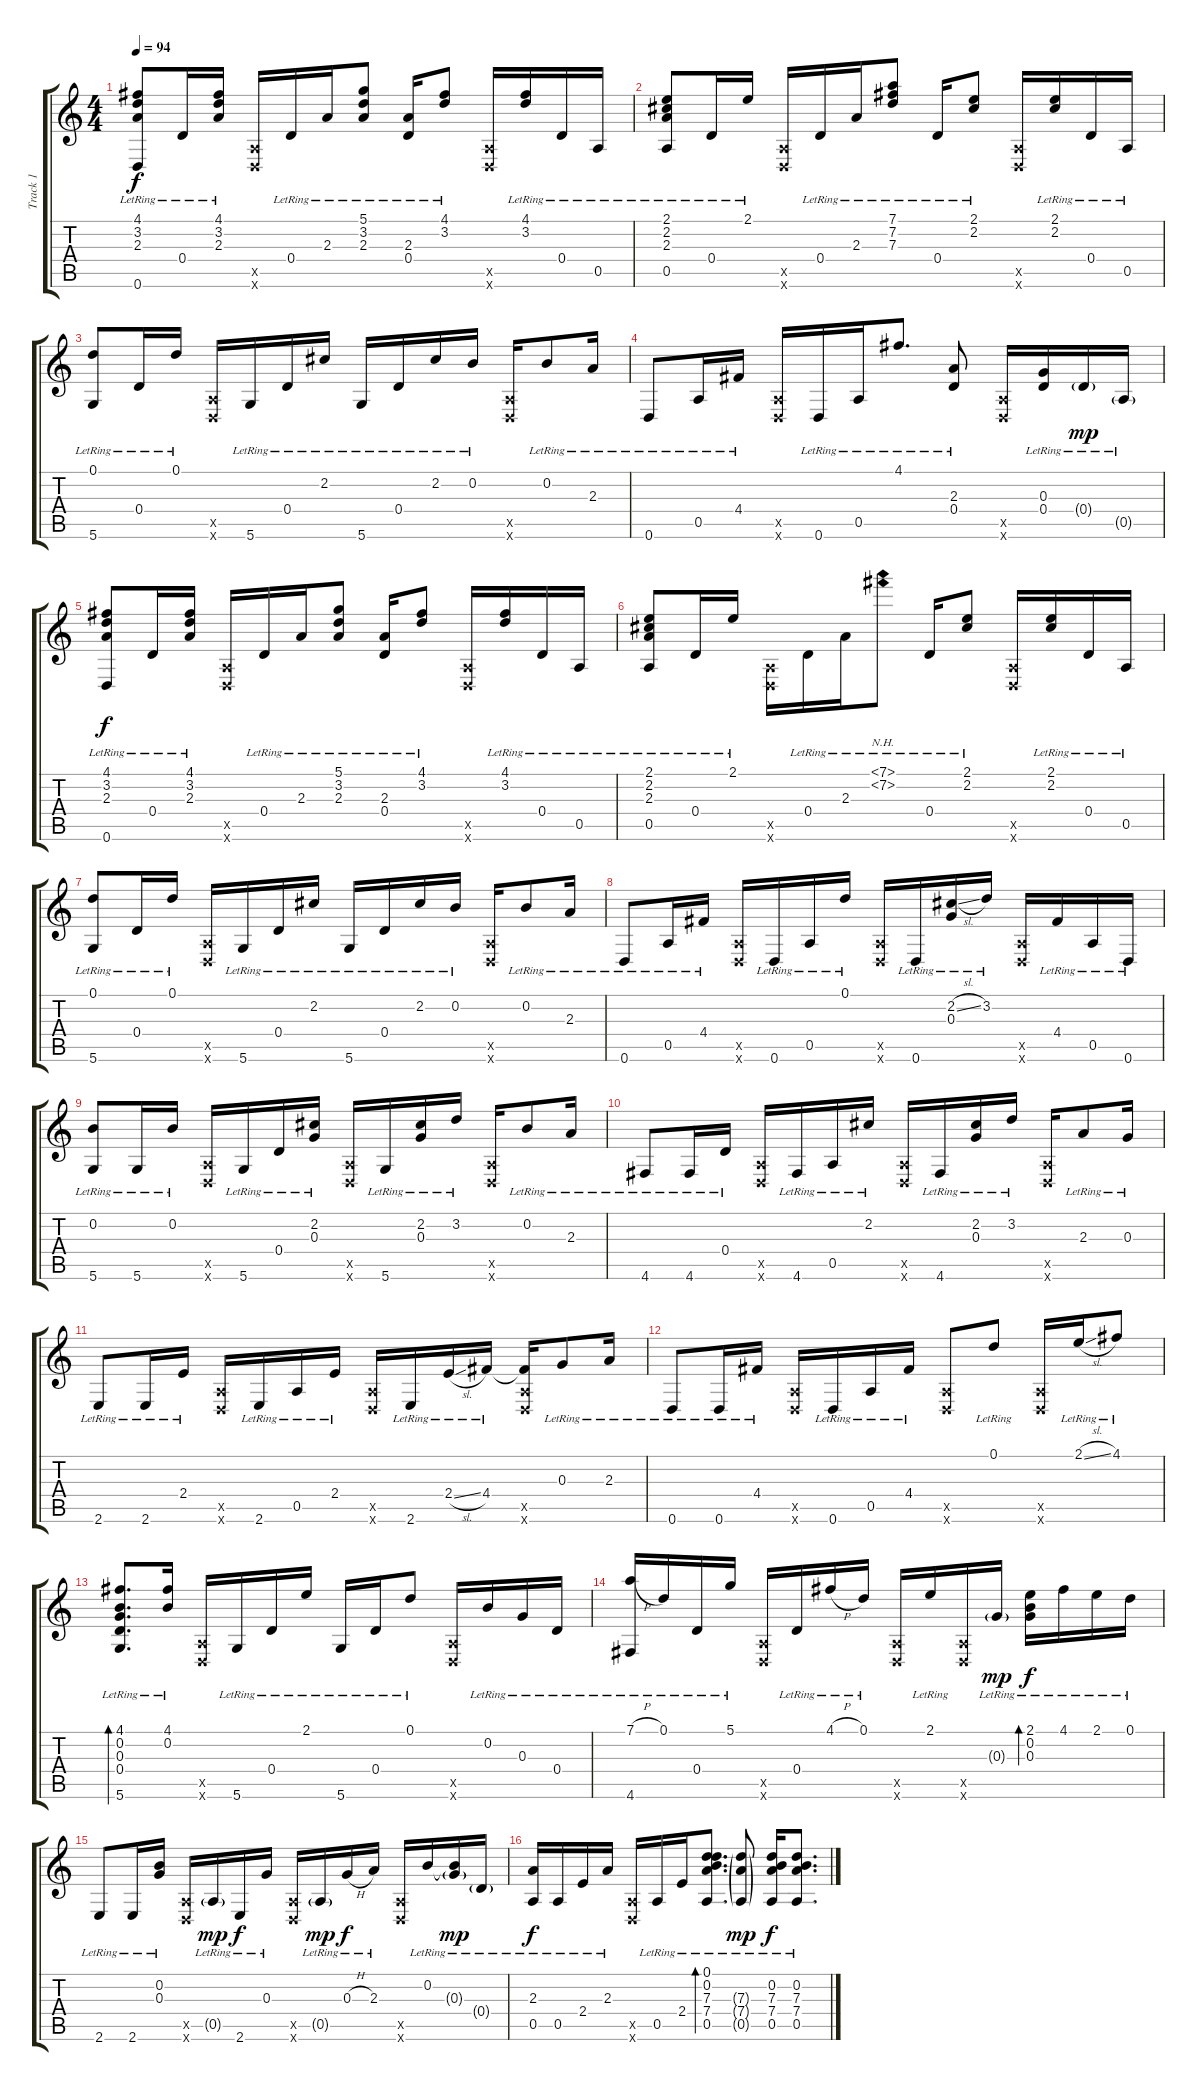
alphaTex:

\track ("Track 1" "Track 1") {instrument acousticguitarsteel}
\staff {score tabs}
\tuning (D4 B3 G3 D3 A2 D2) {hide}
\ts (4 4)
\tempo 94
\clef g2
\ks c
(4.1{lr} 3.2{lr} 2.3{lr} 0.6{lr}).8{dy f} 0.4{lr}.16 (4.1{lr} 3.2{lr} 2.3{lr}).16 (0.5{x} 0.6{x}).16 0.4{lr}.16 2.3{lr}.16 (5.1{lr} 3.2{lr} 2.3{lr}).8 (2.3{lr} 0.4{lr}).16 (4.1{lr} 3.2{lr}).8 (0.5{x} 0.6{x}).16 (4.1{lr} 3.2{lr}).16 0.4{lr}.16 0.5{lr}.16 |
(2.1{lr} 2.2{lr} 2.3{lr} 0.5{lr}).8 0.4{lr}.16 2.1{lr}.16 (0.5{x} 0.6{x}).16 0.4{lr}.16 2.3{lr}.16 (7.1{lr} 7.2{lr} 7.3{lr}).8 0.4{lr}.16 (2.1{lr} 2.2{lr}).8 (0.5{x} 0.6{x}).16 (2.1{lr} 2.2{lr}).16 0.4{lr}.16 0.5{lr}.16 |
(0.1{lr} 5.6{lr}).8 0.4{lr}.16 0.1{lr}.16 (0.5{x} 0.6{x}).16 5.6{lr}.16 0.4{lr}.16 2.2{lr}.16 5.6{lr}.16 0.4{lr}.16 2.2{lr}.16 0.2{lr}.16 (0.5{x} 0.6{x}).16 0.2{lr}.8 2.3{lr}.16 |
0.6{lr}.8 0.5{lr}.16 4.4{lr}.16 (0.5{x} 0.6{x}).16 0.6{lr}.16 0.5{lr}.16 4.1{lr}.8{d} (2.3{lr} 0.4{lr}).8 (0.5{x} 0.6{x}).16 (0.3{lr} 0.4{lr}).16 0.4{g lr}.16{dy mp} 0.5{g lr}.16 |
(4.1{lr} 3.2{lr} 2.3{lr} 0.6{lr}).8{dy f} 0.4{lr}.16 (4.1{lr} 3.2{lr} 2.3{lr}).16 (0.5{x} 0.6{x}).16 0.4{lr}.16 2.3{lr}.16 (5.1{lr} 3.2{lr} 2.3{lr}).8 (2.3{lr} 0.4{lr}).16 (4.1{lr} 3.2{lr}).8 (0.5{x} 0.6{x}).16 (4.1{lr} 3.2{lr}).16 0.4{lr}.16 0.5{lr}.16 |
(2.1{lr} 2.2{lr} 2.3{lr} 0.5{lr}).8 0.4{lr}.16 2.1{lr}.16 (0.5{x} 0.6{x}).16 0.4{lr}.16 2.3{lr}.16 (7.1{nh lr} 7.2{nh lr}).8 0.4{lr}.16 (2.1{lr} 2.2{lr}).8 (0.5{x} 0.6{x}).16 (2.1{lr} 2.2{lr}).16 0.4{lr}.16 0.5{lr}.16 |
(0.1{lr} 5.6{lr}).8 0.4{lr}.16 0.1{lr}.16 (0.5{x} 0.6{x}).16 5.6{lr}.16 0.4{lr}.16 2.2{lr}.16 5.6{lr}.16 0.4{lr}.16 2.2{lr}.16 0.2{lr}.16 (0.5{x} 0.6{x}).16 0.2{lr}.8 2.3{lr}.16 |
0.6{lr}.8 0.5{lr}.16 4.4{lr}.16 (0.5{x} 0.6{x}).16 0.6{lr}.16 0.5{lr}.16 0.1{lr}.16 (0.5{x} 0.6{x}).16 0.6{lr}.16 (2.2{sl lr} 0.3{lr}).16 3.2{lr}.16 (0.5{x} 0.6{x}).16 4.4{lr}.16 0.5{lr}.16 0.6{lr}.16 |
(0.2{lr} 5.6{lr}).8 5.6{lr}.16 0.2{lr}.16 (0.5{x} 0.6{x}).16 5.6{lr}.16 0.4{lr}.16 (2.2{lr} 0.3{lr}).16 (0.5{x} 0.6{x}).16 5.6{lr}.16 (2.2{lr} 0.3{lr}).16 3.2{lr}.16 (0.5{x} 0.6{x}).16 0.2{lr}.8 2.3{lr}.16 |
4.6{lr}.8 4.6{lr}.16 0.4{lr}.16 (0.5{x} 0.6{x}).16 4.6{lr}.16 0.5{lr}.16 2.2{lr}.16 (0.5{x} 0.6{x}).16 4.6{lr}.16 (2.2{lr} 0.3{lr}).16 3.2{lr}.16 (0.5{x} 0.6{x}).16 2.3{lr}.8 0.3{lr}.16 |
2.6{lr}.8 2.6{lr}.16 2.4{lr}.16 (0.5{x} 0.6{x}).16 2.6{lr}.16 0.5{lr}.16 2.4{lr}.16 (0.5{x} 0.6{x}).16 2.6{lr}.16 2.4{sl lr}.16 4.4{lr}.16 (4.4{t} 0.5{x} 0.6{x}).16 0.3{lr}.8 2.3{lr}.16 |
0.6{lr}.8 0.6{lr}.16 4.4{lr}.16 (0.5{x} 0.6{x}).16 0.6{lr}.16 0.5{lr}.16 4.4{lr}.16 (0.5{x} 0.6{x}).8 0.1{lr}.8 (0.5{x} 0.6{x}).16 2.1{sl lr}.16 4.1{lr}.8 |
(4.1{lr} 0.2{lr} 0.3{lr} 0.4{lr} 5.6{lr}).8{d bd 240} (4.1{lr} 0.2{lr}).16 (0.5{x} 0.6{x}).16 5.6{lr}.16 0.4{lr}.16 2.1{lr}.16 5.6{lr}.16 0.4{lr}.16 0.1{lr}.8 (0.5{x} 0.6{x}).16 0.2{lr}.16 0.3{lr}.16 0.4{lr}.16 |
(7.1{h lr} 4.6{lr}).16 0.1{lr}.16 0.4{lr}.16 5.1{lr}.16 (0.5{x} 0.6{x}).16 0.4{lr}.16 4.1{h lr}.16 0.1{lr}.16 (0.5{x} 0.6{x}).16 2.1{lr}.16 (0.5{x} 0.6{x}).16 0.3{g lr}.16{dy mp} (2.1{lr} 0.2{lr} 0.3{lr}).16{bd 480 dy f} 4.1{lr}.16 2.1{lr}.16 0.1{lr}.16 |
2.6{lr}.8 2.6{lr}.16 (0.2{lr} 0.3{lr}).16 (0.5{x} 0.6{x}).16 0.5{g lr}.16{dy mp} 2.6{lr}.16{dy f} 0.3{lr}.16 (0.5{x} 0.6{x}).16 0.5{g lr}.16{dy mp} 0.3{h lr}.16{dy f} 2.3{lr}.16 (0.5{x} 0.6{x}).16 0.2{lr}.16 (0.2{t} 0.3{g lr}).16{dy mp} 0.4{g lr}.16 |
(2.3{lr} 0.5{lr}).16{dy f} 0.5{lr}.16 2.4{lr}.16 2.3{lr}.16 (0.5{x} 0.6{x}).16 0.5{lr}.16 2.4{lr}.16 (0.1{lr} 0.2{lr} 7.3{lr} 7.4{lr} 0.5{lr}).8{d bd 120} (7.3{g lr} 7.4{g lr} 0.5{g lr}).8{dy mp} (0.2{lr} 7.3{lr} 7.4{lr} 0.5{lr}).16{dy f} (0.2{lr} 7.3{lr} 7.4{lr} 0.5{lr}).8{d}
